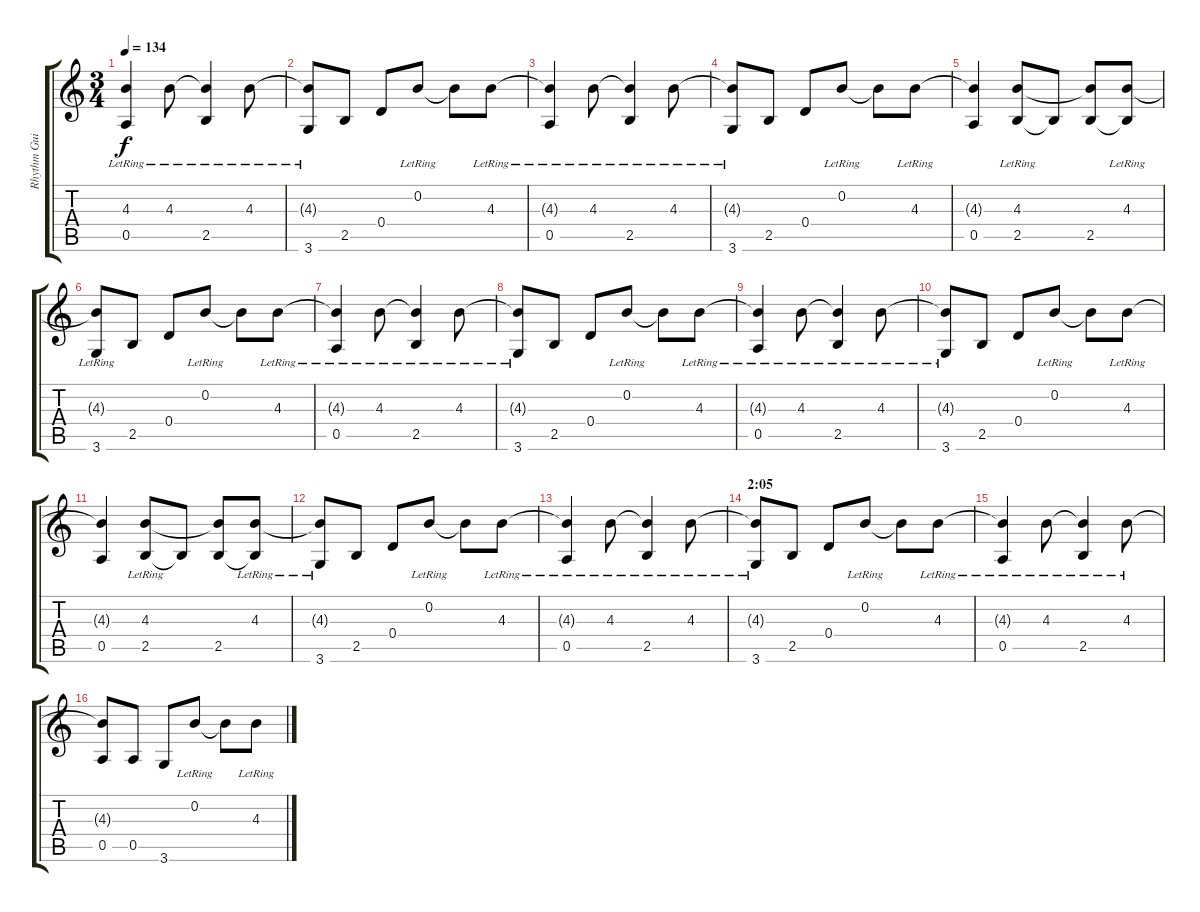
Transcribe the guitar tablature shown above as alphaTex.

\track ("Rhythm Guitar 1" "Rhythm Gui") {instrument distortionguitar}
\staff {score tabs}
\tuning (E4 B3 G3 D3 A2 E2) {hide}
\ts (3 4)
\tempo 134
\clef g2
\ks c
(4.3{t} 0.5{lr}).4{dy f} 4.3{lr}.8 (4.3{t} 2.5{lr}).4 4.3{lr}.8 |
(4.3{t} 3.6{lr}).8 2.5.8 0.4.8 0.2{lr}.8 0.2{t}.8 4.3{lr}.8 |
(4.3{t} 0.5{lr}).4 4.3{lr}.8 (4.3{t} 2.5{lr}).4 4.3{lr}.8 |
(4.3{t} 3.6{lr}).8 2.5.8 0.4.8 0.2{lr}.8 0.2{t}.8 4.3{lr}.8 |
(4.3{t} 0.5).4 (4.3{lr} 2.5).8 2.5{t}.8 (4.3{t} 2.5).8 (4.3{lr} 2.5{t}).8 |
(4.3{t} 3.6{lr}).8 2.5.8 0.4.8 0.2{lr}.8 0.2{t}.8 4.3{lr}.8 |
(4.3{t} 0.5{lr}).4 4.3{lr}.8 (4.3{t} 2.5{lr}).4 4.3{lr}.8 |
(4.3{t} 3.6{lr}).8 2.5.8 0.4.8 0.2{lr}.8 0.2{t}.8 4.3{lr}.8 |
(4.3{t} 0.5{lr}).4 4.3{lr}.8 (4.3{t} 2.5{lr}).4 4.3{lr}.8 |
(4.3{t} 3.6{lr}).8 2.5.8 0.4.8 0.2{lr}.8 0.2{t}.8 4.3{lr}.8 |
(4.3{t} 0.5).4 (4.3{lr} 2.5).8 2.5{t}.8 (4.3{t} 2.5).8 (4.3{lr} 2.5{t}).8 |
(4.3{t} 3.6{lr}).8 2.5.8 0.4.8 0.2{lr}.8 0.2{t}.8 4.3{lr}.8 |
(4.3{t} 0.5{lr}).4 4.3{lr}.8 (4.3{t} 2.5{lr}).4 4.3{lr}.8 |
\section ("" "2:05")
(4.3{t} 3.6{lr}).8 2.5.8 0.4.8 0.2{lr}.8 0.2{t}.8 4.3{lr}.8 |
(4.3{t} 0.5{lr}).4 4.3{lr}.8 (4.3{t} 2.5{lr}).4 4.3{lr}.8 |
(4.3{t} 0.5).8 0.5.8 3.6.8 0.2{lr}.8 0.2{t}.8 4.3{lr}.8
